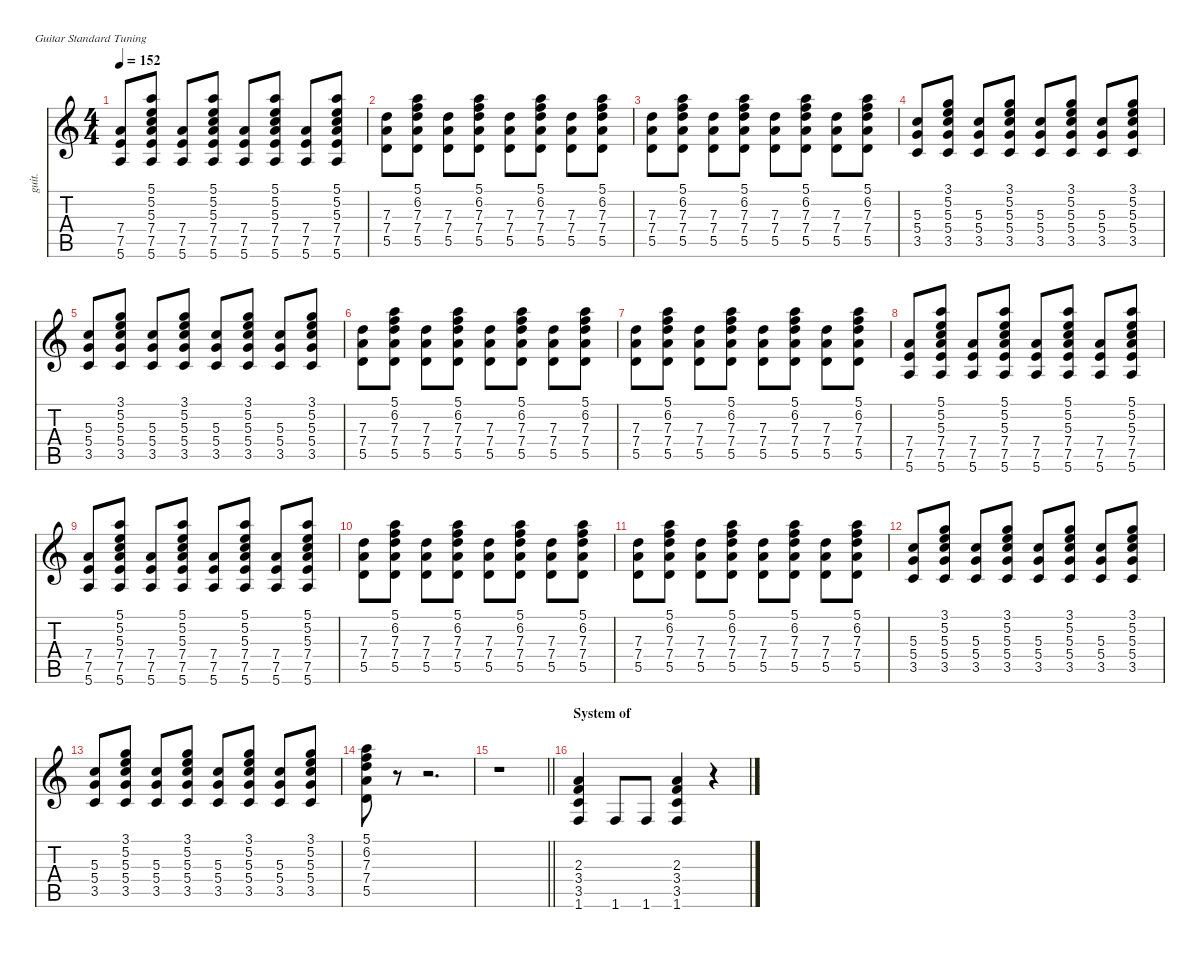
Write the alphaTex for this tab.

\defaultSystemsLayout 4
\hideDynamics
\bracketExtendMode nobrackets
\otherSystemsTrackNameOrientation horizontal
\track ("Guitar1" "guit.") {instrument acousticguitarnylon}
\staff {score tabs}
\tuning (E4 B3 G3 D3 A2 E2)
\ts (4 4)
\tempo 152
\clef g2
\ks c
(7.4 7.5 5.6).8{dy f beam Up} (5.1 5.2 5.3 7.4 7.5 5.6).8{beam Up} (7.4 7.5 5.6).8{beam Up} (5.1 5.2 5.3 7.4 7.5 5.6).8{beam Up} (7.4 7.5 5.6).8{beam Up} (5.1 5.2 5.3 7.4 7.5 5.6).8{beam Up} (7.4 7.5 5.6).8{beam Up} (5.1 5.2 5.3 7.4 7.5 5.6).8{beam Up} |
(7.3 7.4 5.5).8{beam Down} (5.1 6.2 7.3 7.4 5.5).8{beam Down} (7.3 7.4 5.5).8{beam Down} (5.1 6.2 7.3 7.4 5.5).8{beam Down} (7.3 7.4 5.5).8{beam Down} (5.1 6.2 7.3 7.4 5.5).8{beam Down} (7.3 7.4 5.5).8{beam Down} (5.1 6.2 7.3 7.4 5.5).8{beam Down} |
(7.3 7.4 5.5).8{beam Down} (5.1 6.2 7.3 7.4 5.5).8{beam Down} (7.3 7.4 5.5).8{beam Down} (5.1 6.2 7.3 7.4 5.5).8{beam Down} (7.3 7.4 5.5).8{beam Down} (5.1 6.2 7.3 7.4 5.5).8{beam Down} (7.3 7.4 5.5).8{beam Down} (5.1 6.2 7.3 7.4 5.5).8{beam Down} |
(5.3 5.4 3.5).8{beam Up} (3.1 5.2 5.3 5.4 3.5).8{beam Up} (5.3 5.4 3.5).8{beam Up} (3.1 5.2 5.3 5.4 3.5).8{beam Up} (5.3 5.4 3.5).8{beam Up} (3.1 5.2 5.3 5.4 3.5).8{beam Up} (5.3 5.4 3.5).8{beam Up} (3.1 5.2 5.3 5.4 3.5).8{beam Up} |
(5.3 5.4 3.5).8{beam Up} (3.1 5.2 5.3 5.4 3.5).8{beam Up} (5.3 5.4 3.5).8{beam Up} (3.1 5.2 5.3 5.4 3.5).8{beam Up} (5.3 5.4 3.5).8{beam Up} (3.1 5.2 5.3 5.4 3.5).8{beam Up} (5.3 5.4 3.5).8{beam Up} (3.1 5.2 5.3 5.4 3.5).8{beam Up} |
(7.3 7.4 5.5).8{beam Down} (5.1 6.2 7.3 7.4 5.5).8{beam Down} (7.3 7.4 5.5).8{beam Down} (5.1 6.2 7.3 7.4 5.5).8{beam Down} (7.3 7.4 5.5).8{beam Down} (5.1 6.2 7.3 7.4 5.5).8{beam Down} (7.3 7.4 5.5).8{beam Down} (5.1 6.2 7.3 7.4 5.5).8{beam Down} |
(7.3 7.4 5.5).8{beam Down} (5.1 6.2 7.3 7.4 5.5).8{beam Down} (7.3 7.4 5.5).8{beam Down} (5.1 6.2 7.3 7.4 5.5).8{beam Down} (7.3 7.4 5.5).8{beam Down} (5.1 6.2 7.3 7.4 5.5).8{beam Down} (7.3 7.4 5.5).8{beam Down} (5.1 6.2 7.3 7.4 5.5).8{beam Down} |
(7.4 7.5 5.6).8{beam Up} (5.1 5.2 5.3 7.4 7.5 5.6).8{beam Up} (7.4 7.5 5.6).8{beam Up} (5.1 5.2 5.3 7.4 7.5 5.6).8{beam Up} (7.4 7.5 5.6).8{beam Up} (5.1 5.2 5.3 7.4 7.5 5.6).8{beam Up} (7.4 7.5 5.6).8{beam Up} (5.1 5.2 5.3 7.4 7.5 5.6).8{beam Up} |
(7.4 7.5 5.6).8{beam Up} (5.1 5.2 5.3 7.4 7.5 5.6).8{beam Up} (7.4 7.5 5.6).8{beam Up} (5.1 5.2 5.3 7.4 7.5 5.6).8{beam Up} (7.4 7.5 5.6).8{beam Up} (5.1 5.2 5.3 7.4 7.5 5.6).8{beam Up} (7.4 7.5 5.6).8{beam Up} (5.1 5.2 5.3 7.4 7.5 5.6).8{beam Up} |
(7.3 7.4 5.5).8{beam Down} (5.1 6.2 7.3 7.4 5.5).8{beam Down} (7.3 7.4 5.5).8{beam Down} (5.1 6.2 7.3 7.4 5.5).8{beam Down} (7.3 7.4 5.5).8{beam Down} (5.1 6.2 7.3 7.4 5.5).8{beam Down} (7.3 7.4 5.5).8{beam Down} (5.1 6.2 7.3 7.4 5.5).8{beam Down} |
(7.3 7.4 5.5).8{beam Down} (5.1 6.2 7.3 7.4 5.5).8{beam Down} (7.3 7.4 5.5).8{beam Down} (5.1 6.2 7.3 7.4 5.5).8{beam Down} (7.3 7.4 5.5).8{beam Down} (5.1 6.2 7.3 7.4 5.5).8{beam Down} (7.3 7.4 5.5).8{beam Down} (5.1 6.2 7.3 7.4 5.5).8{beam Down} |
(5.3 5.4 3.5).8{beam Up} (3.1 5.2 5.3 5.4 3.5).8{beam Up} (5.3 5.4 3.5).8{beam Up} (3.1 5.2 5.3 5.4 3.5).8{beam Up} (5.3 5.4 3.5).8{beam Up} (3.1 5.2 5.3 5.4 3.5).8{beam Up} (5.3 5.4 3.5).8{beam Up} (3.1 5.2 5.3 5.4 3.5).8{beam Up} |
(5.3 5.4 3.5).8{beam Up} (3.1 5.2 5.3 5.4 3.5).8{beam Up} (5.3 5.4 3.5).8{beam Up} (3.1 5.2 5.3 5.4 3.5).8{beam Up} (5.3 5.4 3.5).8{beam Up} (3.1 5.2 5.3 5.4 3.5).8{beam Up} (5.3 5.4 3.5).8{beam Up} (3.1 5.2 5.3 5.4 3.5).8{beam Up} |
(5.1 6.2 7.3 7.4 5.5).8{beam Down} r.8{beam Down} r.2{d beam Down} |
\barLineRight lightlight
r.1{beam Down} |
\section ("" "System of")
(2.3 3.4 3.5 1.6).4{beam Up} 1.6.8{beam Up} 1.6.8{beam Up} (2.3 3.4 3.5 1.6).4{beam Up} r.4{beam Up}
